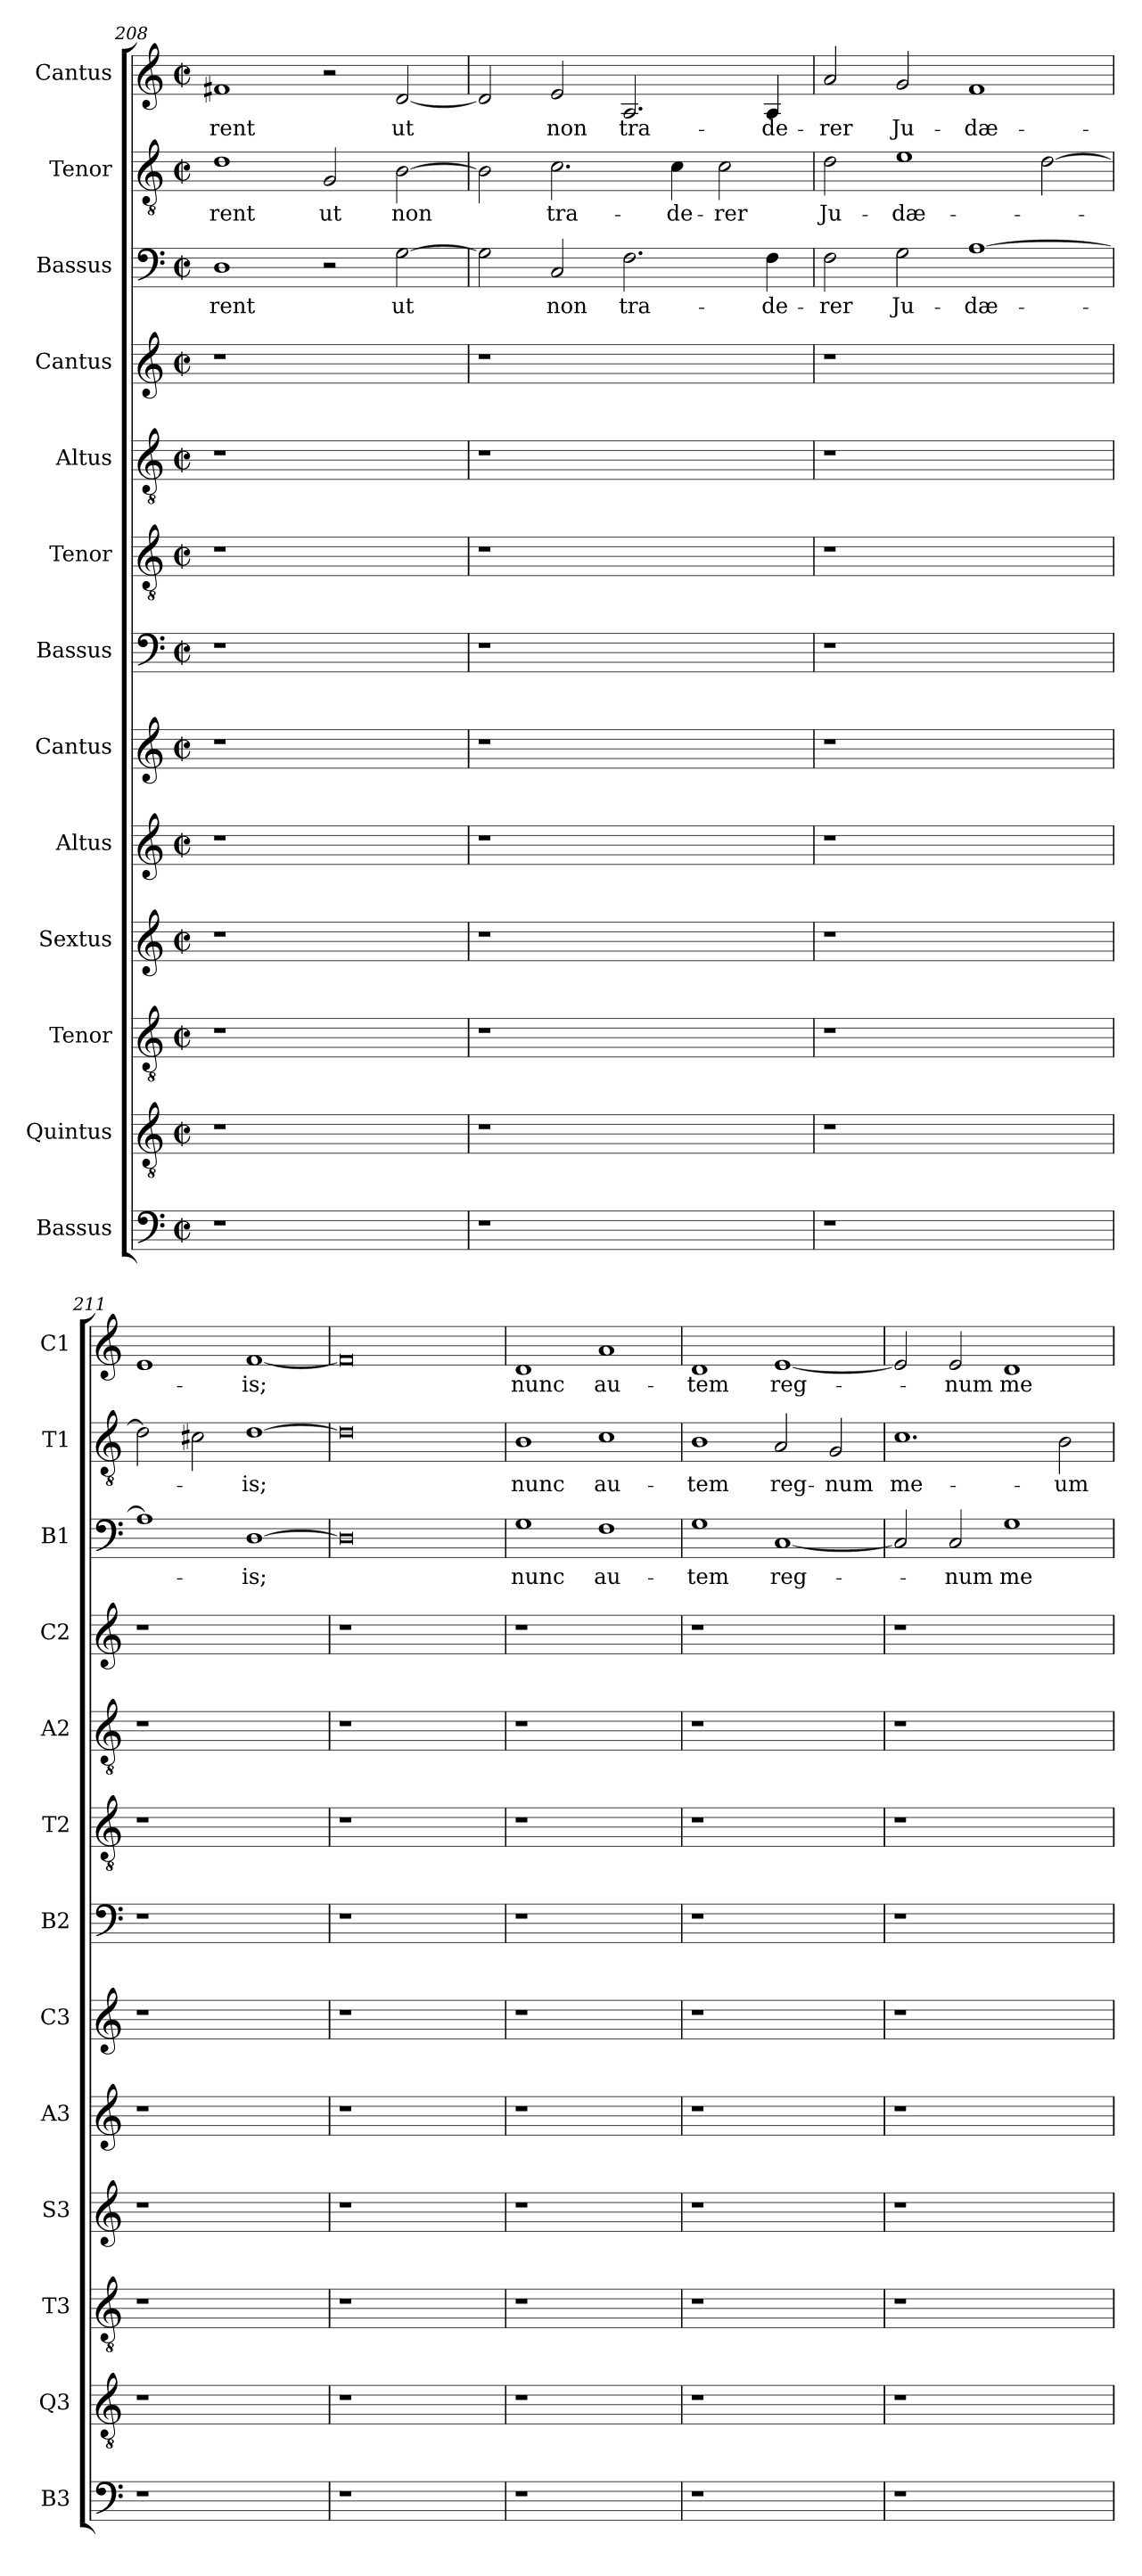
**kern	**kern	**kern	**kern	**kern	**kern	**kern	**kern	**kern	**kern	**kern	**text	**kern	**text	**kern	**text
*part13	*part12	*part11	*part10	*part9	*part8	*part7	*part6	*part5	*part4	*part3	*part3	*part2	*part2	*part1	*part1
*staff13	*staff12	*staff11	*staff10	*staff9	*staff8	*staff7	*staff6	*staff5	*staff4	*staff3	*staff3	*staff2	*staff2	*staff1	*staff1
*I"Bassus	*I"Quintus	*I"Tenor	*I"Sextus	*I"Altus	*I"Cantus	*I"Bassus	*I"Tenor	*I"Altus	*I"Cantus	*I"Bassus	*	*I"Tenor	*	*I"Cantus	*
*I'B3	*I'Q3	*I'T3	*I'S3	*I'A3	*I'C3	*I'B2	*I'T2	*I'A2	*I'C2	*I'B1	*	*I'T1	*	*I'C1	*
*clefF4	*clefGv2	*clefGv2	*clefG2	*clefG2	*clefG2	*clefF4	*clefGv2	*clefGv2	*clefG2	*clefF4	*	*clefGv2	*	*clefG2	*
*k[]	*k[]	*k[]	*k[]	*k[]	*k[]	*k[]	*k[]	*k[]	*k[]	*k[]	*	*k[]	*	*k[]	*
*C:	*C:	*C:	*C:	*C:	*C:	*C:	*C:	*C:	*C:	*C:	*	*C:	*	*C:	*
*M2/2	*M2/2	*M2/2	*M2/2	*M2/2	*M2/2	*M2/2	*M2/2	*M2/2	*M2/2	*M2/2	*	*M2/2	*	*M2/2	*
*met(c|)	*met(c|)	*met(c|)	*met(c|)	*met(c|)	*met(c|)	*met(c|)	*met(c|)	*met(c|)	*met(c|)	*met(c|)	*	*met(c|)	*	*met(c|)	*
=208	=208	=208	=208	=208	=208	=208	=208	=208	=208	=208	=208	=208	=208	=208	=208
!	!	!	!	!	!	!	!	!	!	!	!LO:LY:b	!	!LO:LY:b	!	!LO:LY:b
1r	1r	1r	1r	1r	1r	1r	1r	1r	1r	1D	-rent	1d	-rent	1f#X	-rent
!	!	!	!	!	!	!	!	!	!	!	!	!	!LO:LY:b	!	!
1ryy	1ryy	1ryy	1ryy	1ryy	1ryy	1ryy	1ryy	1ryy	1ryy	2r	.	2G/	ut	2r	.
!	!	!	!	!	!	!	!	!	!	!	!LO:LY:b	!	!LO:LY:b	!	!LO:LY:b
.	.	.	.	.	.	.	.	.	.	[2G\	ut	[2B\	non	[2d/	ut
!!LO:PB:g=z
=209	=209	=209	=209	=209	=209	=209	=209	=209	=209	=209	=209	=209	=209	=209	=209
1r	1r	1r	1r	1r	1r	1r	1r	1r	1r	2G\]	.	2B\]	.	2d/]	.
!	!	!	!	!	!	!	!	!	!	!	!LO:LY:b	!	!LO:LY:b	!	!LO:LY:b
.	.	.	.	.	.	.	.	.	.	2C/	non	2.c\	tra-	2e/	non
!	!	!	!	!	!	!	!	!	!	!	!LO:LY:b	!	!	!	!LO:LY:b
1ryy	1ryy	1ryy	1ryy	1ryy	1ryy	1ryy	1ryy	1ryy	1ryy	2.F\	tra-	.	.	2.A/	tra-
!	!	!	!	!	!	!	!	!	!	!	!	!	!LO:LY:b	!	!
.	.	.	.	.	.	.	.	.	.	.	.	4c\	-de-	.	.
!	!	!	!	!	!	!	!	!	!	!	!	!	!LO:LY:b	!	!
.	.	.	.	.	.	.	.	.	.	.	.	2c\	-rer	.	.
!	!	!	!	!	!	!	!	!	!	!	!LO:LY:b	!	!	!	!LO:LY:b
.	.	.	.	.	.	.	.	.	.	4F\	-de-	.	.	4A/	-de-
=210	=210	=210	=210	=210	=210	=210	=210	=210	=210	=210	=210	=210	=210	=210	=210
!	!	!	!	!	!	!	!	!	!	!	!LO:LY:b	!	!LO:LY:b	!	!LO:LY:b
1r	1r	1r	1r	1r	1r	1r	1r	1r	1r	2F\	-rer	2d\	Ju-	2a/	-rer
!	!	!	!	!	!	!	!	!	!	!	!LO:LY:b	!	!LO:LY:b	!	!LO:LY:b
.	.	.	.	.	.	.	.	.	.	2G\	Ju-	1e	-dæ-	2g/	Ju-
!	!	!	!	!	!	!	!	!	!	!	!LO:LY:b	!	!	!	!LO:LY:b
1ryy	1ryy	1ryy	1ryy	1ryy	1ryy	1ryy	1ryy	1ryy	1ryy	[1A	-dæ-	.	.	1f	-dæ-
.	.	.	.	.	.	.	.	.	.	.	.	[2d\	.	.	.
=211	=211	=211	=211	=211	=211	=211	=211	=211	=211	=211	=211	=211	=211	=211	=211
1r	1r	1r	1r	1r	1r	1r	1r	1r	1r	1A]	.	2d\]	.	1e	.
.	.	.	.	.	.	.	.	.	.	.	.	2c#X\	.	.	.
!	!	!	!	!	!	!	!	!	!	!	!LO:LY:b	!	!LO:LY:b	!	!LO:LY:b
1ryy	1ryy	1ryy	1ryy	1ryy	1ryy	1ryy	1ryy	1ryy	1ryy	[1D	-is;	[1d	-is;	[1f	-is;
=212	=212	=212	=212	=212	=212	=212	=212	=212	=212	=212	=212	=212	=212	=212	=212
1r	1r	1r	1r	1r	1r	1r	1r	1r	1r	0D]	.	0d]	.	0f]	.
1ryy	1ryy	1ryy	1ryy	1ryy	1ryy	1ryy	1ryy	1ryy	1ryy	.	.	.	.	.	.
=213	=213	=213	=213	=213	=213	=213	=213	=213	=213	=213	=213	=213	=213	=213	=213
!	!	!	!	!	!	!	!	!	!	!	!LO:LY:b	!	!LO:LY:b	!	!LO:LY:b
1r	1r	1r	1r	1r	1r	1r	1r	1r	1r	1G	nunc	1B	nunc	1d	nunc
!	!	!	!	!	!	!	!	!	!	!	!LO:LY:b	!	!LO:LY:b	!	!LO:LY:b
1ryy	1ryy	1ryy	1ryy	1ryy	1ryy	1ryy	1ryy	1ryy	1ryy	1F	au-	1c	au-	1a	au-
!!LO:LB:g=z
=214	=214	=214	=214	=214	=214	=214	=214	=214	=214	=214	=214	=214	=214	=214	=214
!	!	!	!	!	!	!	!	!	!	!	!LO:LY:b	!	!LO:LY:b	!	!LO:LY:b
1r	1r	1r	1r	1r	1r	1r	1r	1r	1r	1G	-tem	1B	-tem	1d	-tem
!	!	!	!	!	!	!	!	!	!	!	!LO:LY:b	!	!LO:LY:b	!	!LO:LY:b
1ryy	1ryy	1ryy	1ryy	1ryy	1ryy	1ryy	1ryy	1ryy	1ryy	[1C	reg-	2A/	reg-	[1e	reg-
!	!	!	!	!	!	!	!	!	!	!	!	!	!LO:LY:b	!	!
.	.	.	.	.	.	.	.	.	.	.	.	2G/	-num	.	.
=215	=215	=215	=215	=215	=215	=215	=215	=215	=215	=215	=215	=215	=215	=215	=215
!	!	!	!	!	!	!	!	!	!	!	!	!	!LO:LY:b	!	!
1r	1r	1r	1r	1r	1r	1r	1r	1r	1r	2C/]	.	1.c	me-	2e/]	.
!	!	!	!	!	!	!	!	!	!	!	!LO:LY:b	!	!	!	!LO:LY:b
.	.	.	.	.	.	.	.	.	.	2C/	-num	.	.	2e/	-num
!	!	!	!	!	!	!	!	!	!	!	!LO:LY:b	!	!	!	!LO:LY:b
1ryy	1ryy	1ryy	1ryy	1ryy	1ryy	1ryy	1ryy	1ryy	1ryy	1G	me-	.	.	1d	me-
!	!	!	!	!	!	!	!	!	!	!	!	!	!LO:LY:b	!	!
.	.	.	.	.	.	.	.	.	.	.	.	2B\	-um	.	.
=	=	=	=	=	=	=	=	=	=	=	=	=	=	=	=
*-	*-	*-	*-	*-	*-	*-	*-	*-	*-	*-	*-	*-	*-	*-	*-
